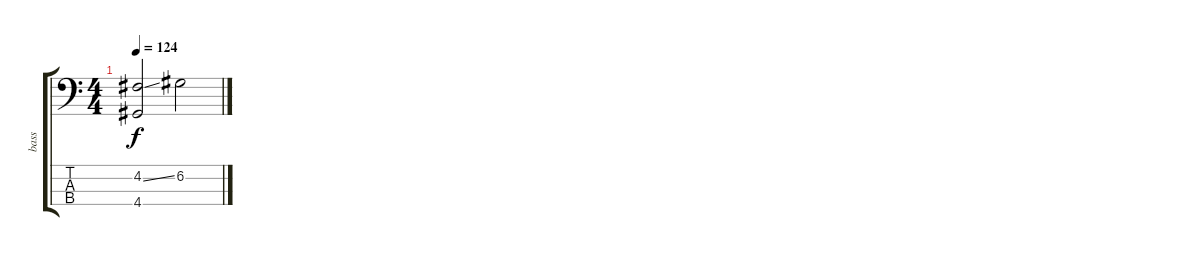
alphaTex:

\track ("bass" "bass") {instrument electricbassfinger}
\staff {score tabs}
\tuning (G2 D2 A1 E1) {hide}
\ts (4 4)
\tempo 124
\clef f4
\ks c
(4.2{ss} 4.4).2{dy f} 6.2.2
